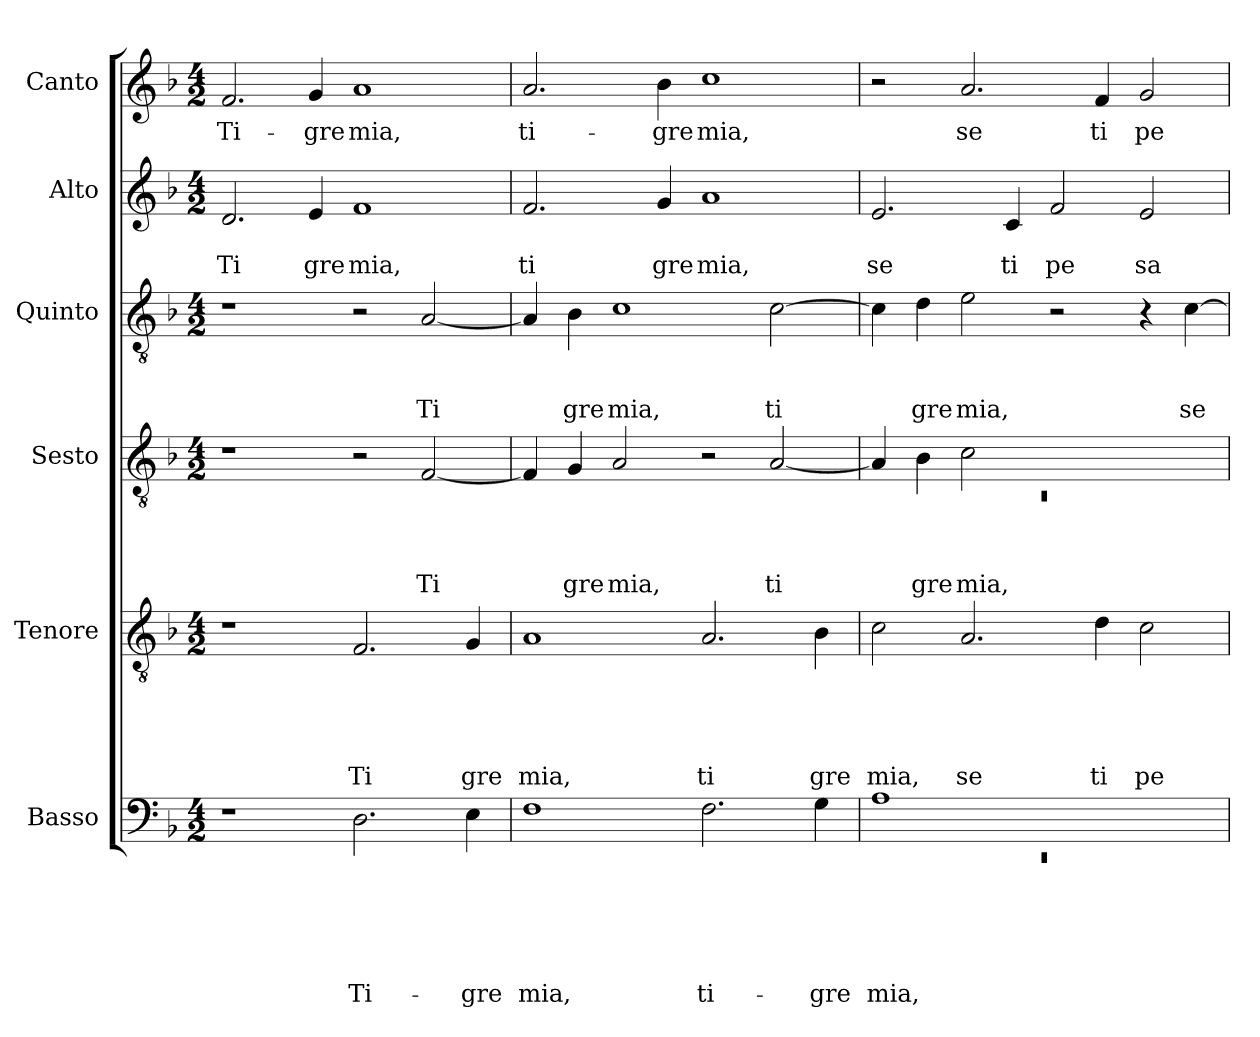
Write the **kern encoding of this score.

**kern	**text	**text	**text	**text	**text	**text	**kern	**text	**text	**text	**text	**text	**kern	**text	**text	**text	**text	**kern	**text	**text	**text	**kern	**text	**text	**kern	**text
*part6	*part6	*part6	*part6	*part6	*part6	*part6	*part5	*part5	*part5	*part5	*part5	*part5	*part4	*part4	*part4	*part4	*part4	*part3	*part3	*part3	*part3	*part2	*part2	*part2	*part1	*part1
*staff6	*staff6	*staff6	*staff6	*staff6	*staff6	*staff6	*staff5	*staff5	*staff5	*staff5	*staff5	*staff5	*staff4	*staff4	*staff4	*staff4	*staff4	*staff3	*staff3	*staff3	*staff3	*staff2	*staff2	*staff2	*staff1	*staff1
*I"Basso	*	*	*	*	*	*	*I"Tenore	*	*	*	*	*	*I"Sesto	*	*	*	*	*I"Quinto	*	*	*	*I"Alto	*	*	*I"Canto	*
*clefF4	*	*	*	*	*	*	*clefGv2	*	*	*	*	*	*clefGv2	*	*	*	*	*clefGv2	*	*	*	*clefG2	*	*	*clefG2	*
*k[b-]	*	*	*	*	*	*	*k[b-]	*	*	*	*	*	*k[b-]	*	*	*	*	*k[b-]	*	*	*	*k[b-]	*	*	*k[b-]	*
*F:	*	*	*	*	*	*	*F:	*	*	*	*	*	*F:	*	*	*	*	*F:	*	*	*	*F:	*	*	*F:	*
*M4/2	*	*	*	*	*	*	*M4/2	*	*	*	*	*	*M4/2	*	*	*	*	*M4/2	*	*	*	*M4/2	*	*	*M4/2	*
=1	=1	=1	=1	=1	=1	=1	=1	=1	=1	=1	=1	=1	=1	=1	=1	=1	=1	=1	=1	=1	=1	=1	=1	=1	=1	=1
!	!	!	!	!	!	!	!	!	!	!	!	!	!	!	!	!	!	!	!	!	!	!	!	!LO:LY:b	!	!LO:LY:b
1r	.	.	.	.	.	.	1r	.	.	.	.	.	1r	.	.	.	.	1r	.	.	.	2.d/	.	Ti	2.f/	Ti-
!	!	!	!	!	!	!	!	!	!	!	!	!	!	!	!	!	!	!	!	!	!	!	!	!LO:LY:b	!	!LO:LY:b
.	.	.	.	.	.	.	.	.	.	.	.	.	.	.	.	.	.	.	.	.	.	4e/	.	gre	4g/	-gre
!	!	!	!	!	!	!LO:LY:b	!	!	!	!	!	!LO:LY:b	!	!	!	!	!	!	!	!	!	!	!	!LO:LY:b	!	!LO:LY:b
2.D\	.	.	.	.	.	Ti-	2.F/	.	.	.	.	Ti	2r	.	.	.	.	2r	.	.	.	1f	.	mia,	1a	mia,
!	!	!	!	!	!	!	!	!	!	!	!	!	!	!	!	!	!LO:LY:b	!	!	!	!LO:LY:b	!	!	!	!	!
.	.	.	.	.	.	.	.	.	.	.	.	.	[<2F/	.	.	.	Ti	[<2A/	.	.	Ti	.	.	.	.	.
!	!	!	!	!	!	!LO:LY:b	!	!	!	!	!	!LO:LY:b	!	!	!	!	!	!	!	!	!	!	!	!	!	!
4E\	.	.	.	.	.	-gre	4G/	.	.	.	.	gre	.	.	.	.	.	.	.	.	.	.	.	.	.	.
=2	=2	=2	=2	=2	=2	=2	=2	=2	=2	=2	=2	=2	=2	=2	=2	=2	=2	=2	=2	=2	=2	=2	=2	=2	=2	=2
!	!	!	!	!	!	!LO:LY:b	!	!	!	!	!	!LO:LY:b	!	!	!	!	!	!	!	!	!	!	!	!LO:LY:b	!	!LO:LY:b
1F	.	.	.	.	.	mia,	1A	.	.	.	.	mia,	4F/]	.	.	.	.	4A/]	.	.	.	2.f/	.	ti	2.a/	ti-
!	!	!	!	!	!	!	!	!	!	!	!	!	!	!	!	!	!LO:LY:b	!	!	!	!LO:LY:b	!	!	!	!	!
.	.	.	.	.	.	.	.	.	.	.	.	.	4G/	.	.	.	gre	4B-\	.	.	gre	.	.	.	.	.
!	!	!	!	!	!	!	!	!	!	!	!	!	!	!	!	!	!LO:LY:b	!	!	!	!LO:LY:b	!	!	!	!	!
.	.	.	.	.	.	.	.	.	.	.	.	.	2A/	.	.	.	mia,	1c	.	.	mia,	.	.	.	.	.
!	!	!	!	!	!	!	!	!	!	!	!	!	!	!	!	!	!	!	!	!	!	!	!	!LO:LY:b	!	!LO:LY:b
.	.	.	.	.	.	.	.	.	.	.	.	.	.	.	.	.	.	.	.	.	.	4g/	.	gre	4b-\	-gre
!	!	!	!	!	!	!LO:LY:b	!	!	!	!	!	!LO:LY:b	!	!	!	!	!	!	!	!	!	!	!	!LO:LY:b	!	!LO:LY:b
2.F\	.	.	.	.	.	ti-	2.A/	.	.	.	.	ti	2r	.	.	.	.	.	.	.	.	1a	.	mia,	1cc	mia,
!	!	!	!	!	!	!	!	!	!	!	!	!	!	!	!	!	!LO:LY:b	!	!	!	!LO:LY:b	!	!	!	!	!
.	.	.	.	.	.	.	.	.	.	.	.	.	[<2A/	.	.	.	ti	[>2c\	.	.	ti	.	.	.	.	.
!	!	!	!	!	!	!LO:LY:b	!	!	!	!	!	!LO:LY:b	!	!	!	!	!	!	!	!	!	!	!	!	!	!
4G\	.	.	.	.	.	-gre	4B-\	.	.	.	.	gre	.	.	.	.	.	.	.	.	.	.	.	.	.	.
=3	=3	=3	=3	=3	=3	=3	=3	=3	=3	=3	=3	=3	=3	=3	=3	=3	=3	=3	=3	=3	=3	=3	=3	=3	=3	=3
*^	*	*	*	*	*	*	*	*	*	*	*	*	*^	*	*	*	*	*	*	*	*	*	*	*	*	*
!	!LO:N:vis=1	!	!	!	!	!	!LO:LY:b	!	!	!	!	!	!LO:LY:b	!	!LO:N:vis=1	!	!	!	!	!	!	!	!	!	!	!LO:LY:b	!	!
1A	0rEE	.	.	.	.	.	mia,	2c\	.	.	.	.	mia,	4A/]	0rC	.	.	.	.	4c\]	.	.	.	2.e/	.	se	2r	.
!	!	!	!	!	!	!	!	!	!	!	!	!	!	!	!	!	!	!	!LO:LY:b	!	!	!	!LO:LY:b	!	!	!	!	!
.	.	.	.	.	.	.	.	.	.	.	.	.	.	4B-\	.	.	.	.	gre	4d\	.	.	gre	.	.	.	.	.
!	!	!	!	!	!	!	!	!	!	!	!	!	!LO:LY:b	!	!	!	!	!	!LO:LY:b	!	!	!	!LO:LY:b	!	!	!	!	!LO:LY:b
.	.	.	.	.	.	.	.	2.A/	.	.	.	.	se	2c\	.	.	.	.	mia,	2e\	.	.	mia,	.	.	.	2.a/	se
!	!	!	!	!	!	!	!	!	!	!	!	!	!	!	!	!	!	!	!	!	!	!	!	!	!	!LO:LY:b	!	!
.	.	.	.	.	.	.	.	.	.	.	.	.	.	.	.	.	.	.	.	.	.	.	.	4c/	.	ti	.	.
!	!	!	!	!	!	!	!	!	!	!	!	!	!	!	!	!	!	!	!	!	!	!	!	!	!	!LO:LY:b	!	!
1ryy	.	.	.	.	.	.	.	.	.	.	.	.	.	1ryy	.	.	.	.	.	2r	.	.	.	2f/	.	pe	.	.
!	!	!	!	!	!	!	!	!	!	!	!	!	!LO:LY:b	!	!	!	!	!	!	!	!	!	!	!	!	!	!	!LO:LY:b
.	.	.	.	.	.	.	.	4d\	.	.	.	.	ti	.	.	.	.	.	.	.	.	.	.	.	.	.	4f/	ti
!	!	!	!	!	!	!	!	!	!	!	!	!	!LO:LY:b	!	!	!	!	!	!	!	!	!	!	!	!	!LO:LY:b	!	!LO:LY:b
.	.	.	.	.	.	.	.	2c\	.	.	.	.	pe	.	.	.	.	.	.	4r	.	.	.	2e/	.	sa	2g/	pe-
!	!	!	!	!	!	!	!	!	!	!	!	!	!	!	!	!	!	!	!	!	!	!	!LO:LY:b	!	!	!	!	!
.	.	.	.	.	.	.	.	.	.	.	.	.	.	.	.	.	.	.	.	[>4c\	.	.	se	.	.	.	.	.
*v	*v	*	*	*	*	*	*	*	*	*	*	*	*	*v	*v	*	*	*	*	*	*	*	*	*	*	*	*	*
=	=	=	=	=	=	=	=	=	=	=	=	=	=	=	=	=	=	=	=	=	=	=	=	=	=	=
*-	*-	*-	*-	*-	*-	*-	*-	*-	*-	*-	*-	*-	*-	*-	*-	*-	*-	*-	*-	*-	*-	*-	*-	*-	*-	*-
